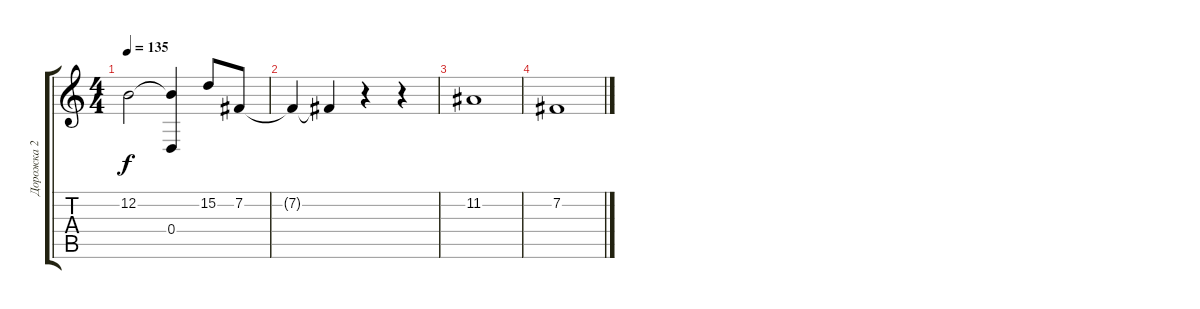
\track ("Дорожка 2" "Дорожка 2") {instrument flute}
\staff {score tabs}
\tuning (E4 B3 G3 D3 A2 E2) {hide}
\ts (4 4)
\tempo 135
\clef g2
\ks c
12.2.2{dy f} (12.2{t} 0.4).4 15.2.8 7.2.8 |
7.2{t}.4 7.2{t}.4 r.4 r.4 |
11.2.1 |
7.2.1
